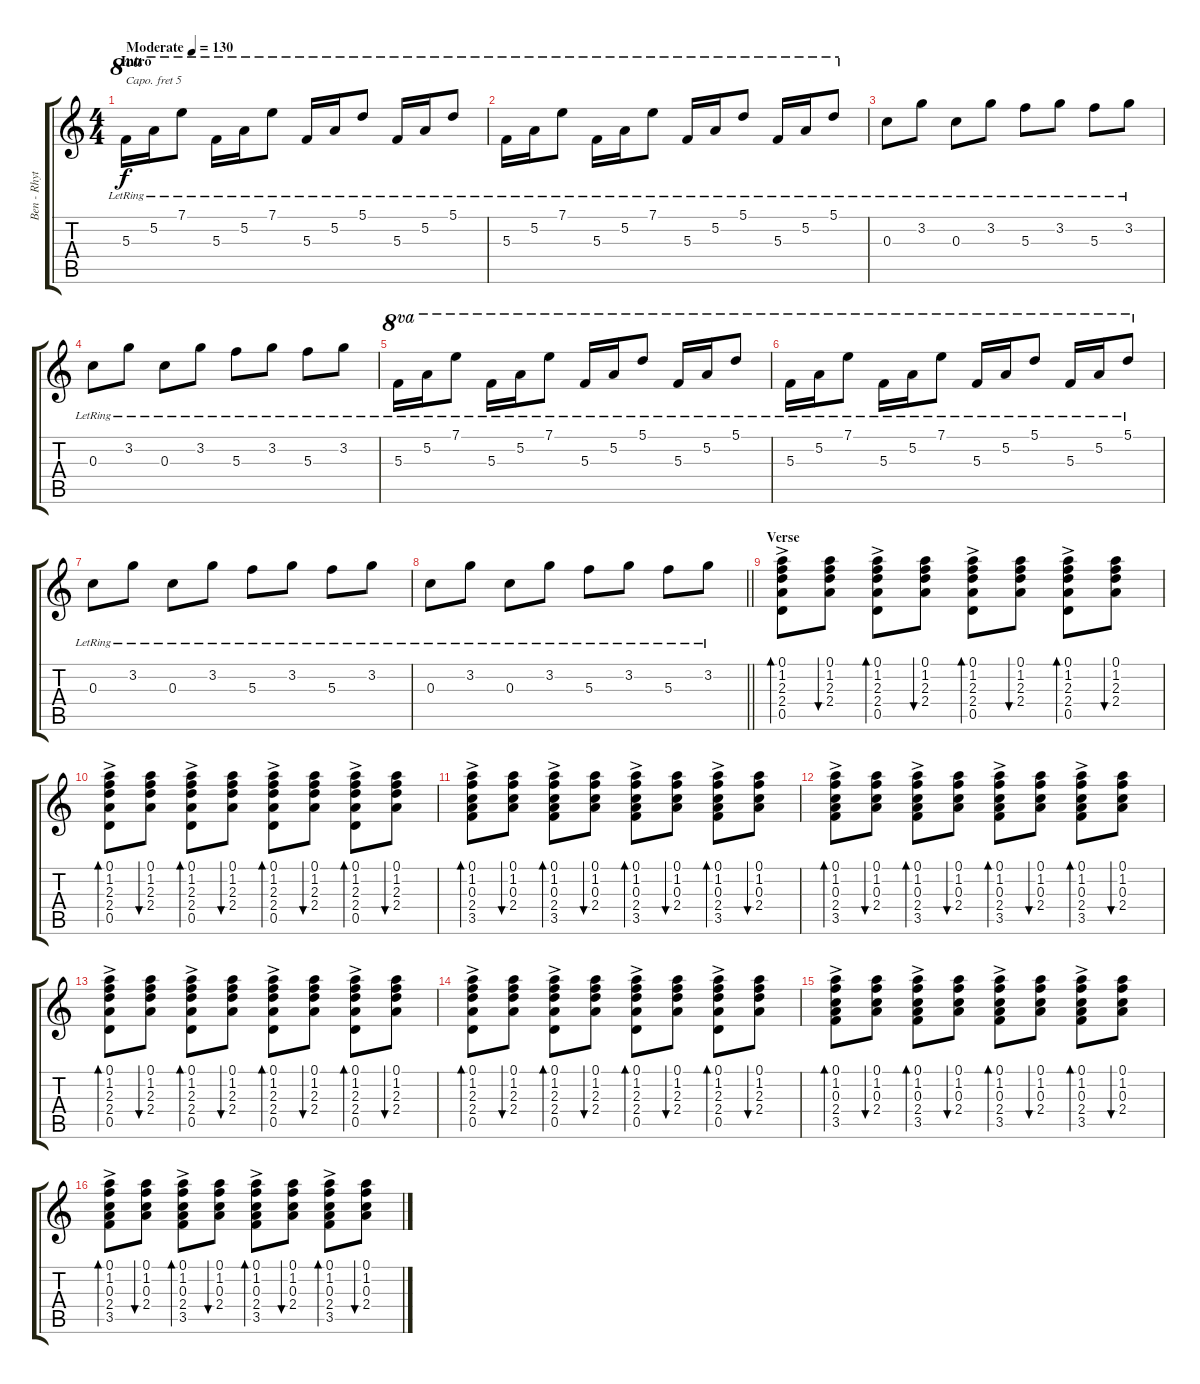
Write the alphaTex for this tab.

\track ("Ben - Rhythm Guitar II" "Ben - Rhyt") {instrument acousticguitarsteel}
\staff {score tabs}
\capo 5
\tuning (E4 B3 G3 D3 A2 E2) {hide}
\ts (4 4)
\section ("" "Intro")
\tempo (130 "Moderate")
\clef g2
\ks c
5.3{lr}.16{ot 8va dy f instrument acousticguitarsteel} 5.2{lr}.16{ot 8va} 7.1{lr}.8{ot 8va} 5.3{lr}.16{ot 8va} 5.2{lr}.16{ot 8va} 7.1{lr}.8{ot 8va} 5.3{lr}.16{ot 8va} 5.2{lr}.16{ot 8va} 5.1{lr}.8{ot 8va} 5.3{lr}.16{ot 8va} 5.2{lr}.16{ot 8va} 5.1{lr}.8{ot 8va} |
5.3{lr}.16{ot 8va} 5.2{lr}.16{ot 8va} 7.1{lr}.8{ot 8va} 5.3{lr}.16{ot 8va} 5.2{lr}.16{ot 8va} 7.1{lr}.8{ot 8va} 5.3{lr}.16{ot 8va} 5.2{lr}.16{ot 8va} 5.1{lr}.8{ot 8va} 5.3{lr}.16{ot 8va} 5.2{lr}.16{ot 8va} 5.1{lr}.8{ot 8va} |
0.3{lr}.8 3.2{lr}.8 0.3{lr}.8 3.2{lr}.8 5.3{lr}.8 3.2{lr}.8 5.3{lr}.8 3.2{lr}.8 |
0.3{lr}.8 3.2{lr}.8 0.3{lr}.8 3.2{lr}.8 5.3{lr}.8 3.2{lr}.8 5.3{lr}.8 3.2{lr}.8 |
5.3{lr}.16{ot 8va} 5.2{lr}.16{ot 8va} 7.1{lr}.8{ot 8va} 5.3{lr}.16{ot 8va} 5.2{lr}.16{ot 8va} 7.1{lr}.8{ot 8va} 5.3{lr}.16{ot 8va} 5.2{lr}.16{ot 8va} 5.1{lr}.8{ot 8va} 5.3{lr}.16{ot 8va} 5.2{lr}.16{ot 8va} 5.1{lr}.8{ot 8va} |
5.3{lr}.16{ot 8va} 5.2{lr}.16{ot 8va} 7.1{lr}.8{ot 8va} 5.3{lr}.16{ot 8va} 5.2{lr}.16{ot 8va} 7.1{lr}.8{ot 8va} 5.3{lr}.16{ot 8va} 5.2{lr}.16{ot 8va} 5.1{lr}.8{ot 8va} 5.3{lr}.16{ot 8va} 5.2{lr}.16{ot 8va} 5.1{lr}.8{ot 8va} |
0.3{lr}.8 3.2{lr}.8 0.3{lr}.8 3.2{lr}.8 5.3{lr}.8 3.2{lr}.8 5.3{lr}.8 3.2{lr}.8 |
\barLineRight lightlight
0.3{lr}.8 3.2{lr}.8 0.3{lr}.8 3.2{lr}.8 5.3{lr}.8 3.2{lr}.8 5.3{lr}.8 3.2{lr}.8 |
\section ("" "Verse")
(0.1{ac} 1.2{ac} 2.3{ac} 2.4{ac} 0.5{ac}).8{bd 30} (0.1 1.2 2.3 2.4).8{bu 30} (0.1{ac} 1.2{ac} 2.3{ac} 2.4{ac} 0.5{ac}).8{bd 30} (0.1 1.2 2.3 2.4).8{bu 30} (0.1{ac} 1.2{ac} 2.3{ac} 2.4{ac} 0.5{ac}).8{bd 30} (0.1 1.2 2.3 2.4).8{bu 30} (0.1{ac} 1.2{ac} 2.3{ac} 2.4{ac} 0.5{ac}).8{bd 30} (0.1 1.2 2.3 2.4).8{bu 30} |
(0.1{ac} 1.2{ac} 2.3{ac} 2.4{ac} 0.5{ac}).8{bd 30} (0.1 1.2 2.3 2.4).8{bu 30} (0.1{ac} 1.2{ac} 2.3{ac} 2.4{ac} 0.5{ac}).8{bd 30} (0.1 1.2 2.3 2.4).8{bu 30} (0.1{ac} 1.2{ac} 2.3{ac} 2.4{ac} 0.5{ac}).8{bd 30} (0.1 1.2 2.3 2.4).8{bu 30} (0.1{ac} 1.2{ac} 2.3{ac} 2.4{ac} 0.5{ac}).8{bd 30} (0.1 1.2 2.3 2.4).8{bu 30} |
(0.1{ac} 1.2{ac} 0.3{ac} 2.4{ac} 3.5{ac}).8{bd 30} (0.1 1.2 0.3 2.4).8{bu 30} (0.1{ac} 1.2{ac} 0.3{ac} 2.4{ac} 3.5{ac}).8{bd 30} (0.1 1.2 0.3 2.4).8{bu 30} (0.1{ac} 1.2{ac} 0.3{ac} 2.4{ac} 3.5{ac}).8{bd 30} (0.1 1.2 0.3 2.4).8{bu 30} (0.1{ac} 1.2{ac} 0.3{ac} 2.4{ac} 3.5{ac}).8{bd 30} (0.1 1.2 0.3 2.4).8{bu 30} |
(0.1{ac} 1.2{ac} 0.3{ac} 2.4{ac} 3.5{ac}).8{bd 30} (0.1 1.2 0.3 2.4).8{bu 30} (0.1{ac} 1.2{ac} 0.3{ac} 2.4{ac} 3.5{ac}).8{bd 30} (0.1 1.2 0.3 2.4).8{bu 30} (0.1{ac} 1.2{ac} 0.3{ac} 2.4{ac} 3.5{ac}).8{bd 30} (0.1 1.2 0.3 2.4).8{bu 30} (0.1{ac} 1.2{ac} 0.3{ac} 2.4{ac} 3.5{ac}).8{bd 30} (0.1 1.2 0.3 2.4).8{bu 30} |
(0.1{ac} 1.2{ac} 2.3{ac} 2.4{ac} 0.5{ac}).8{bd 30} (0.1 1.2 2.3 2.4).8{bu 30} (0.1{ac} 1.2{ac} 2.3{ac} 2.4{ac} 0.5{ac}).8{bd 30} (0.1 1.2 2.3 2.4).8{bu 30} (0.1{ac} 1.2{ac} 2.3{ac} 2.4{ac} 0.5{ac}).8{bd 30} (0.1 1.2 2.3 2.4).8{bu 30} (0.1{ac} 1.2{ac} 2.3{ac} 2.4{ac} 0.5{ac}).8{bd 30} (0.1 1.2 2.3 2.4).8{bu 30} |
(0.1{ac} 1.2{ac} 2.3{ac} 2.4{ac} 0.5{ac}).8{bd 30} (0.1 1.2 2.3 2.4).8{bu 30} (0.1{ac} 1.2{ac} 2.3{ac} 2.4{ac} 0.5{ac}).8{bd 30} (0.1 1.2 2.3 2.4).8{bu 30} (0.1{ac} 1.2{ac} 2.3{ac} 2.4{ac} 0.5{ac}).8{bd 30} (0.1 1.2 2.3 2.4).8{bu 30} (0.1{ac} 1.2{ac} 2.3{ac} 2.4{ac} 0.5{ac}).8{bd 30} (0.1 1.2 2.3 2.4).8{bu 30} |
(0.1{ac} 1.2{ac} 0.3{ac} 2.4{ac} 3.5{ac}).8{bd 30} (0.1 1.2 0.3 2.4).8{bu 30} (0.1{ac} 1.2{ac} 0.3{ac} 2.4{ac} 3.5{ac}).8{bd 30} (0.1 1.2 0.3 2.4).8{bu 30} (0.1{ac} 1.2{ac} 0.3{ac} 2.4{ac} 3.5{ac}).8{bd 30} (0.1 1.2 0.3 2.4).8{bu 30} (0.1{ac} 1.2{ac} 0.3{ac} 2.4{ac} 3.5{ac}).8{bd 30} (0.1 1.2 0.3 2.4).8{bu 30} |
(0.1{ac} 1.2{ac} 0.3{ac} 2.4{ac} 3.5{ac}).8{bd 30} (0.1 1.2 0.3 2.4).8{bu 30} (0.1{ac} 1.2{ac} 0.3{ac} 2.4{ac} 3.5{ac}).8{bd 30} (0.1 1.2 0.3 2.4).8{bu 30} (0.1{ac} 1.2{ac} 0.3{ac} 2.4{ac} 3.5{ac}).8{bd 30} (0.1 1.2 0.3 2.4).8{bu 30} (0.1{ac} 1.2{ac} 0.3{ac} 2.4{ac} 3.5{ac}).8{bd 30} (0.1 1.2 0.3 2.4).8{bu 30}
